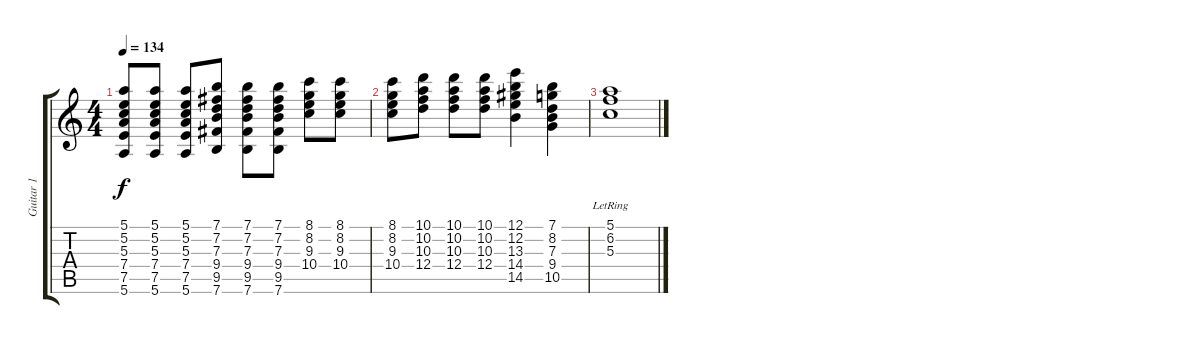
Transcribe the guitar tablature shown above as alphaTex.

\track ("Guitar 1" "Guitar 1") {instrument overdrivenguitar}
\staff {score tabs}
\tuning (E4 B3 G3 D3 A2 E2) {hide}
\ts (4 4)
\tempo 134
\clef g2
\ks c
(5.1 5.2 5.3 7.4 7.5 5.6).8{dy f} (5.1 5.2 5.3 7.4 7.5 5.6).8 (5.1 5.2 5.3 7.4 7.5 5.6).8 (7.1 7.2 7.3 9.4 9.5 7.6).8 (7.1 7.2 7.3 9.4 9.5 7.6).8 (7.1 7.2 7.3 9.4 9.5 7.6).8 (8.1 8.2 9.3 10.4).8 (8.1 8.2 9.3 10.4).8 |
(8.1 8.2 9.3 10.4).8 (10.1 10.2 10.3 12.4).8 (10.1 10.2 10.3 12.4).8 (10.1 10.2 10.3 12.4).8 (12.1 12.2 13.3 14.4 14.5).4 (7.1 8.2 7.3 9.4 10.5).4 |
(5.1 6.2 5.3{lr}).1
